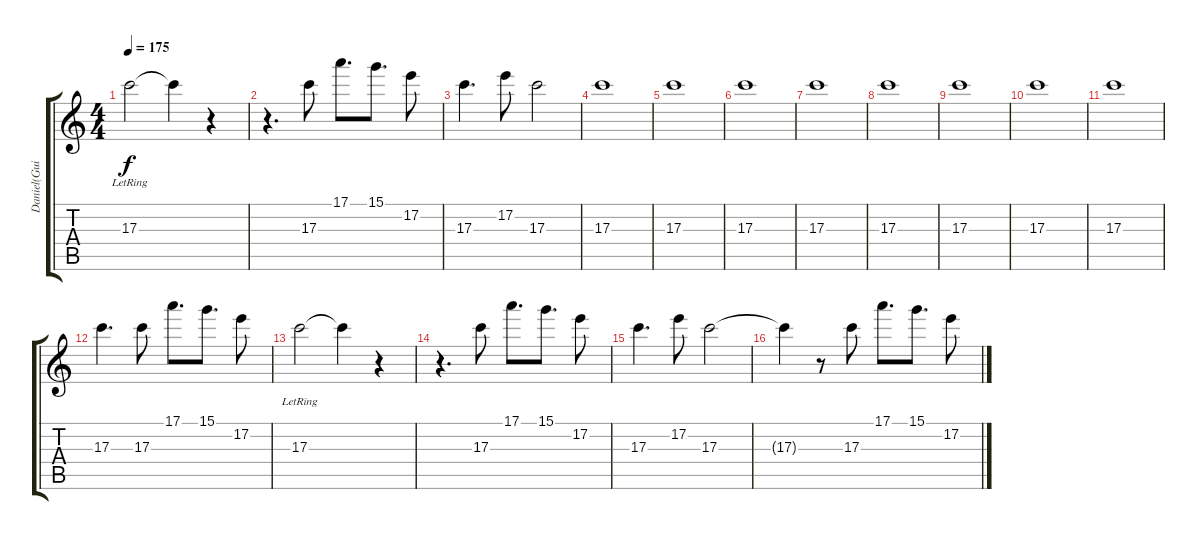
\track ("Daniel(Guitarra)" "Daniel(Gui") {instrument overdrivenguitar}
\staff {score tabs}
\tuning (E4 B3 G3 D3 A2 E2) {hide}
\ts (4 4)
\tempo 175
\clef g2
\ks c
17.3{lr}.2{dy f} 17.3{t}.4 r.4 |
r.4{d} 17.3.8 17.1.8{d} 15.1.8{d} 17.2.8 |
17.3.4{d} 17.2.8 17.3.2 |
17.3.1 |
17.3.1 |
17.3.1 |
17.3.1 |
17.3.1 |
17.3.1 |
17.3.1 |
17.3.1 |
17.3.4{d} 17.3.8 17.1.8{d} 15.1.8{d} 17.2.8 |
17.3{lr}.2 17.3{t}.4 r.4 |
r.4{d} 17.3.8 17.1.8{d} 15.1.8{d} 17.2.8 |
17.3.4{d} 17.2.8 17.3.2 |
17.3{t}.4 r.8 17.3.8 17.1.8{d} 15.1.8{d} 17.2.8
